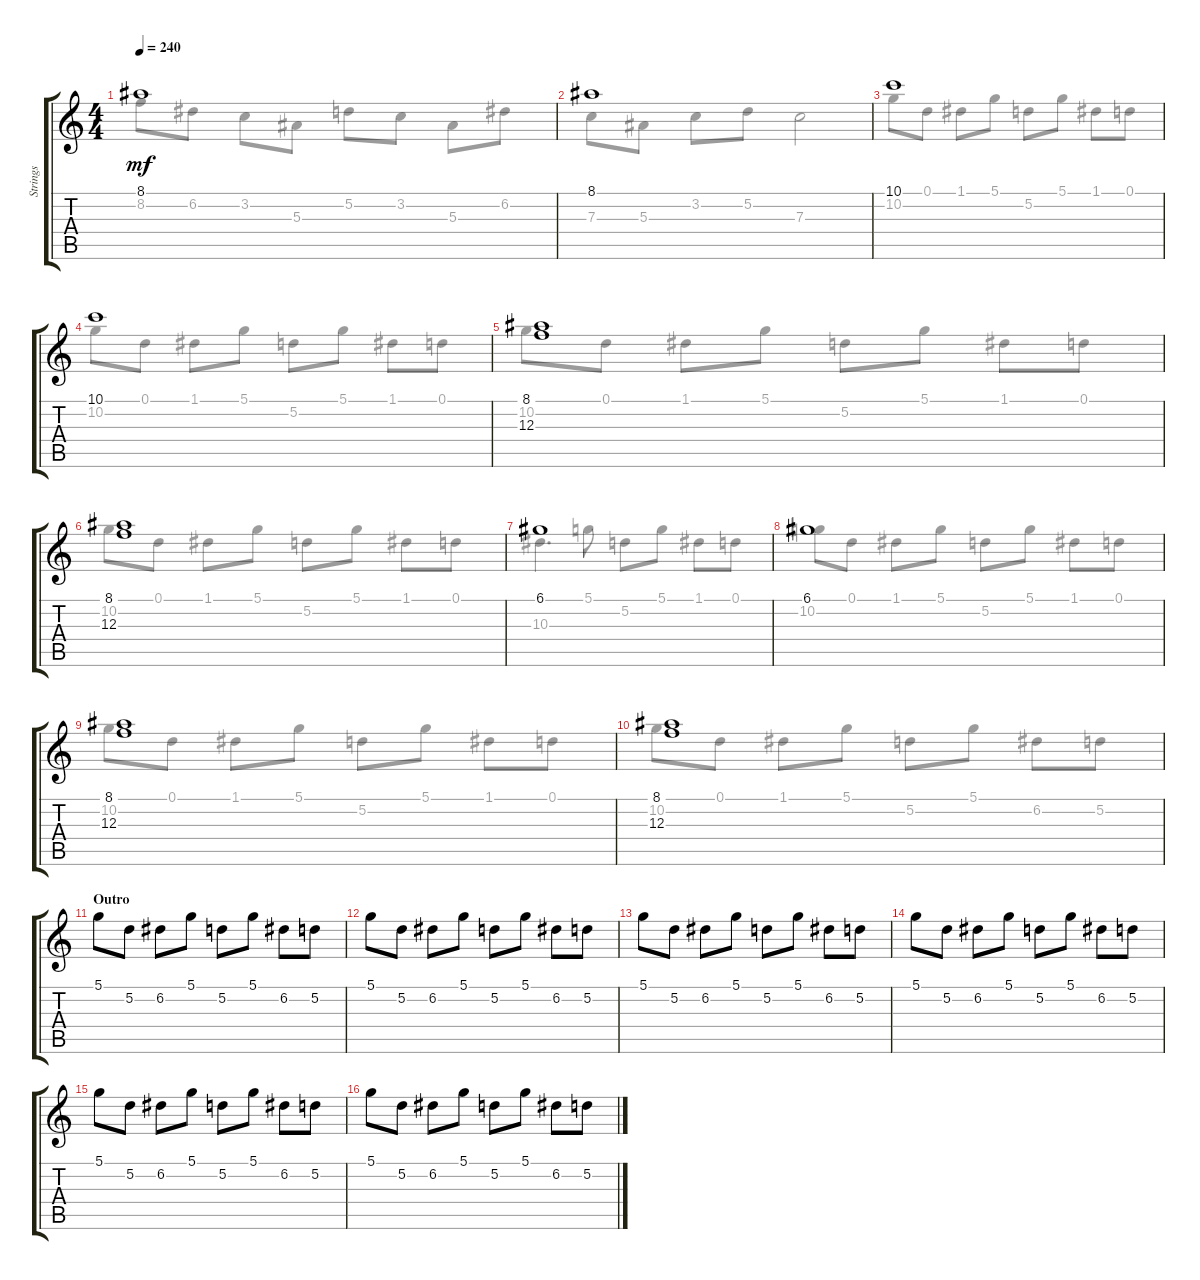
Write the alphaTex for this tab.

\track ("Strings" "Strings") {instrument electricguitarclean}
\staff {score tabs}
\tuning (D4 A3 F3 C3 G2 C2) {hide}
\voice
\ts (4 4)
\tempo 240
\clef g2
\ks aminor
8.1.1{dy mf} |
8.1.1 |
10.1.1 |
10.1.1 |
(8.1 12.3).1 |
(8.1 12.3).1 |
6.1.1 |
6.1.1 |
(8.1 12.3).1 |
(8.1 12.3).1 |
\section ("" "Outro")
5.1.8 5.2.8 6.2.8 5.1.8 5.2.8 5.1.8 6.2.8 5.2.8 |
5.1.8 5.2.8 6.2.8 5.1.8 5.2.8 5.1.8 6.2.8 5.2.8 |
5.1.8 5.2.8 6.2.8 5.1.8 5.2.8 5.1.8 6.2.8 5.2.8 |
5.1.8 5.2.8 6.2.8 5.1.8 5.2.8 5.1.8 6.2.8 5.2.8 |
5.1.8 5.2.8 6.2.8 5.1.8 5.2.8 5.1.8 6.2.8 5.2.8 |
5.1.8 5.2.8 6.2.8 5.1.8 5.2.8 5.1.8 6.2.8 5.2.8
\voice
\clef g2
\ottava regular
\simile none
\ks aminor
8.2.8{dy mf} 6.2.8 3.2.8 5.3.8 5.2.8 3.2.8 5.3.8 6.2.8 |
7.3.8 5.3.8 3.2.8 5.2.8 7.3.2 |
10.2.8 0.1.8 1.1.8 5.1.8 5.2.8 5.1.8 1.1.8 0.1.8 |
10.2.8 0.1.8 1.1.8 5.1.8 5.2.8 5.1.8 1.1.8 0.1.8 |
10.2.8 0.1.8 1.1.8 5.1.8 5.2.8 5.1.8 1.1.8 0.1.8 |
10.2.8 0.1.8 1.1.8 5.1.8 5.2.8 5.1.8 1.1.8 0.1.8 |
10.3.4{d} 5.1.8 5.2.8 5.1.8 1.1.8 0.1.8 |
10.2.8 0.1.8 1.1.8 5.1.8 5.2.8 5.1.8 1.1.8 0.1.8 |
10.2.8 0.1.8 1.1.8 5.1.8 5.2.8 5.1.8 1.1.8 0.1.8 |
10.2.8 0.1.8 1.1.8 5.1.8 5.2.8 5.1.8 6.2.8 5.2.8 |
|
|
|
|
|
